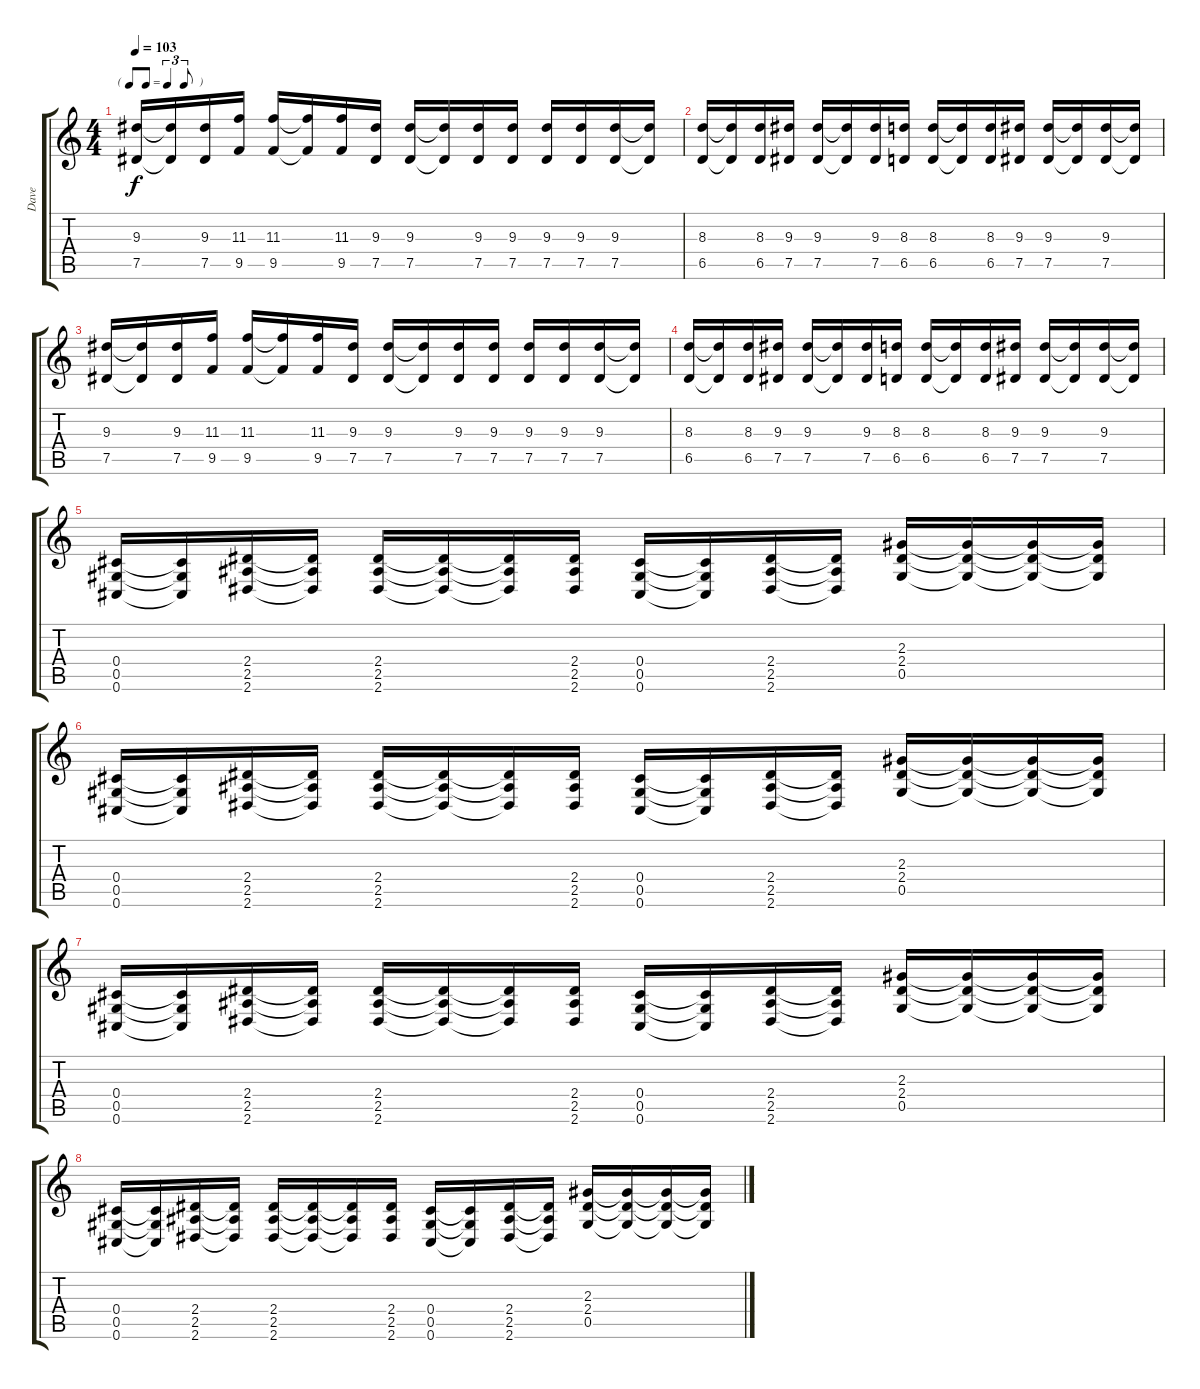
\track ("Dave" "Dave") {instrument distortionguitar}
\staff {score tabs}
\tuning (Eb4 Bb3 Gb3 Db3 Ab2 Db2) {hide}
\ts (4 4)
\tf triplet8th
\tempo 103
\clef g2
\ks c
(9.3 7.5).16{dy f} (9.3{t} 7.5{t}).16 (9.3 7.5).16 (11.3 9.5).16 (11.3 9.5).16 (11.3{t} 9.5{t}).16 (11.3 9.5).16 (9.3 7.5).16 (9.3 7.5).16 (9.3{t} 7.5{t}).16 (9.3 7.5).16 (9.3 7.5).16 (9.3 7.5).16 (9.3 7.5).16 (9.3 7.5).16 (9.3{t} 7.5{t}).16 |
(8.3 6.5).16 (8.3{t} 6.5{t}).16 (8.3 6.5).16 (9.3 7.5).16 (9.3 7.5).16 (9.3{t} 7.5{t}).16 (9.3 7.5).16 (8.3 6.5).16 (8.3 6.5).16 (8.3{t} 6.5{t}).16 (8.3 6.5).16 (9.3 7.5).16 (9.3 7.5).16 (9.3{t} 7.5{t}).16 (9.3 7.5).16 (9.3{t} 7.5{t}).16 |
(9.3 7.5).16 (9.3{t} 7.5{t}).16 (9.3 7.5).16 (11.3 9.5).16 (11.3 9.5).16 (11.3{t} 9.5{t}).16 (11.3 9.5).16 (9.3 7.5).16 (9.3 7.5).16 (9.3{t} 7.5{t}).16 (9.3 7.5).16 (9.3 7.5).16 (9.3 7.5).16 (9.3 7.5).16 (9.3 7.5).16 (9.3{t} 7.5{t}).16 |
(8.3 6.5).16 (8.3{t} 6.5{t}).16 (8.3 6.5).16 (9.3 7.5).16 (9.3 7.5).16 (9.3{t} 7.5{t}).16 (9.3 7.5).16 (8.3 6.5).16 (8.3 6.5).16 (8.3{t} 6.5{t}).16 (8.3 6.5).16 (9.3 7.5).16 (9.3 7.5).16 (9.3{t} 7.5{t}).16 (9.3 7.5).16 (9.3{t} 7.5{t}).16 |
(0.4 0.5 0.6).16 (0.4{t} 0.5{t} 0.6{t}).16 (2.4 2.5 2.6).16 (2.4{t} 2.5{t} 2.6{t}).16 (2.4 2.5 2.6).16 (2.4{t} 2.5{t} 2.6{t}).16 (2.4{t} 2.5{t} 2.6{t}).16 (2.4 2.5 2.6).16 (0.4 0.5 0.6).16 (0.4{t} 0.5{t} 0.6{t}).16 (2.4 2.5 2.6).16 (2.4{t} 2.5{t} 2.6{t}).16 (2.3 2.4 0.5).16 (2.3{t} 2.4{t} 0.5{t}).16 (2.3{t} 2.4{t} 0.5{t}).16 (2.3{t} 2.4{t} 0.5{t}).16 |
(0.4 0.5 0.6).16 (0.4{t} 0.5{t} 0.6{t}).16 (2.4 2.5 2.6).16 (2.4{t} 2.5{t} 2.6{t}).16 (2.4 2.5 2.6).16 (2.4{t} 2.5{t} 2.6{t}).16 (2.4{t} 2.5{t} 2.6{t}).16 (2.4 2.5 2.6).16 (0.4 0.5 0.6).16 (0.4{t} 0.5{t} 0.6{t}).16 (2.4 2.5 2.6).16 (2.4{t} 2.5{t} 2.6{t}).16 (2.3 2.4 0.5).16 (2.3{t} 2.4{t} 0.5{t}).16 (2.3{t} 2.4{t} 0.5{t}).16 (2.3{t} 2.4{t} 0.5{t}).16 |
(0.4 0.5 0.6).16 (0.4{t} 0.5{t} 0.6{t}).16 (2.4 2.5 2.6).16 (2.4{t} 2.5{t} 2.6{t}).16 (2.4 2.5 2.6).16 (2.4{t} 2.5{t} 2.6{t}).16 (2.4{t} 2.5{t} 2.6{t}).16 (2.4 2.5 2.6).16 (0.4 0.5 0.6).16 (0.4{t} 0.5{t} 0.6{t}).16 (2.4 2.5 2.6).16 (2.4{t} 2.5{t} 2.6{t}).16 (2.3 2.4 0.5).16 (2.3{t} 2.4{t} 0.5{t}).16 (2.3{t} 2.4{t} 0.5{t}).16 (2.3{t} 2.4{t} 0.5{t}).16 |
(0.4 0.5 0.6).16 (0.4{t} 0.5{t} 0.6{t}).16 (2.4 2.5 2.6).16 (2.4{t} 2.5{t} 2.6{t}).16 (2.4 2.5 2.6).16 (2.4{t} 2.5{t} 2.6{t}).16 (2.4{t} 2.5{t} 2.6{t}).16 (2.4 2.5 2.6).16 (0.4 0.5 0.6).16 (0.4{t} 0.5{t} 0.6{t}).16 (2.4 2.5 2.6).16 (2.4{t} 2.5{t} 2.6{t}).16 (2.3 2.4 0.5).16 (2.3{t} 2.4{t} 0.5{t}).16 (2.3{t} 2.4{t} 0.5{t}).16 (2.3{t} 2.4{t} 0.5{t}).16
